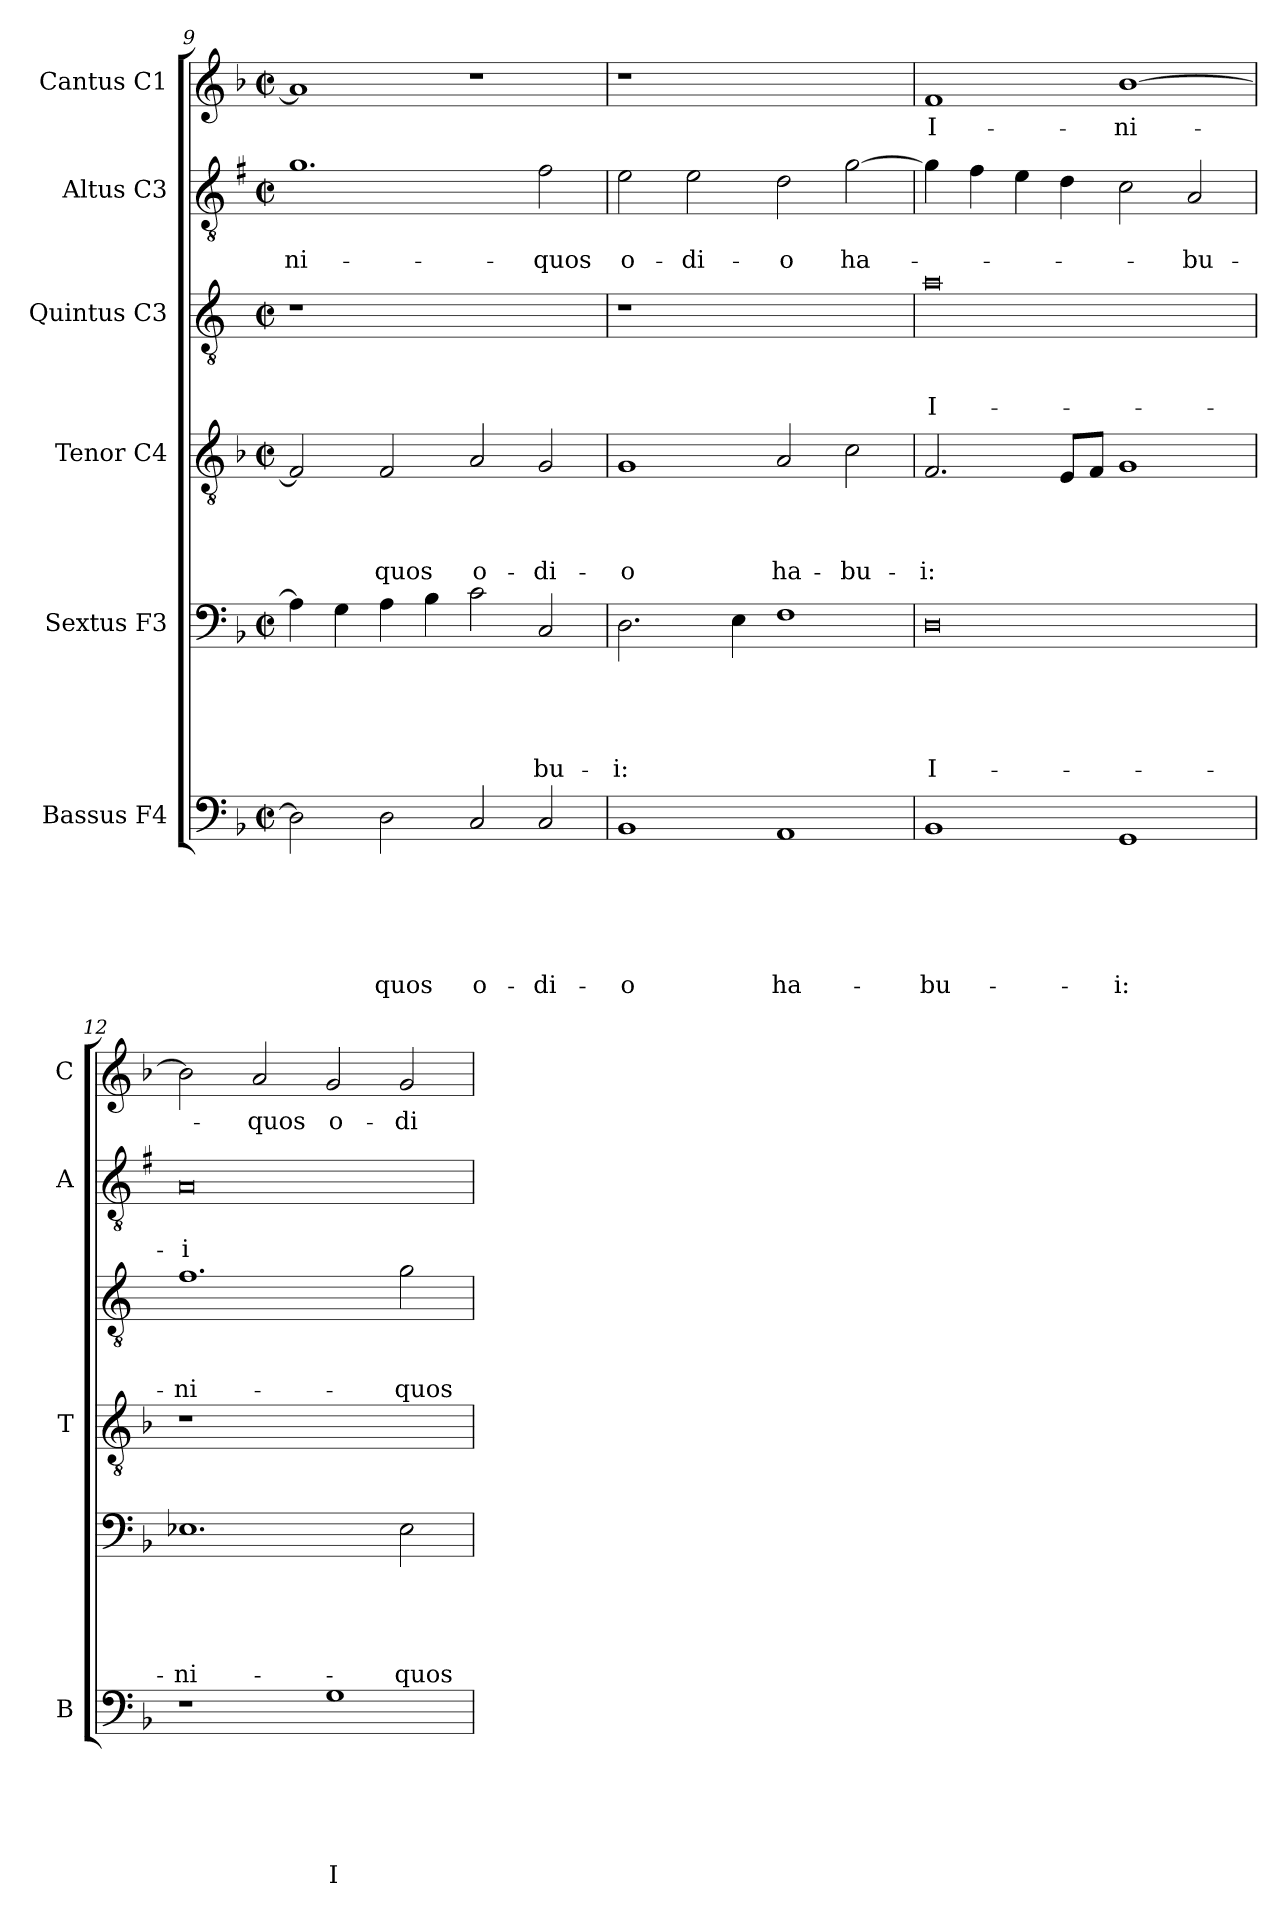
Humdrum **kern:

**kern	**text	**text	**text	**text	**text	**text	**kern	**text	**text	**text	**text	**text	**kern	**text	**text	**text	**text	**kern	**text	**text	**text	**kern	**text	**text	**kern	**text
*part6	*part6	*part6	*part6	*part6	*part6	*part6	*part5	*part5	*part5	*part5	*part5	*part5	*part4	*part4	*part4	*part4	*part4	*part3	*part3	*part3	*part3	*part2	*part2	*part2	*part1	*part1
*staff6	*staff6	*staff6	*staff6	*staff6	*staff6	*staff6	*staff5	*staff5	*staff5	*staff5	*staff5	*staff5	*staff4	*staff4	*staff4	*staff4	*staff4	*staff3	*staff3	*staff3	*staff3	*staff2	*staff2	*staff2	*staff1	*staff1
*I"Bassus F4	*	*	*	*	*	*	*I"Sextus F3	*	*	*	*	*	*I"Tenor C4	*	*	*	*	*I"Quintus C3	*	*	*	*I"Altus C3	*	*	*I"Cantus C1	*
*I'B	*	*	*	*	*	*	*	*	*	*	*	*	*I'T	*	*	*	*	*	*	*	*	*I'A	*	*	*I'C	*
*clefF4	*	*	*	*	*	*	*clefF4	*	*	*	*	*	*clefGv2	*	*	*	*	*clefGv2	*	*	*	*clefGv2	*	*	*clefG2	*
*	*	*	*	*	*	*	*	*	*	*	*	*	*	*	*	*	*	*ITrd4c7	*	*	*	*ITrd1c2	*	*	*	*
*k[b-]	*	*	*	*	*	*	*k[b-]	*	*	*	*	*	*k[b-]	*	*	*	*	*k[b-]	*	*	*	*k[b-]	*	*	*k[b-]	*
*F:	*	*	*	*	*	*	*F:	*	*	*	*	*	*F:	*	*	*	*	*F:	*	*	*	*F:	*	*	*F:	*
*M2/2	*	*	*	*	*	*	*M2/2	*	*	*	*	*	*M2/2	*	*	*	*	*M2/2	*	*	*	*M2/2	*	*	*M2/2	*
*met(c|)	*	*	*	*	*	*	*met(c|)	*	*	*	*	*	*met(c|)	*	*	*	*	*met(c|)	*	*	*	*met(c|)	*	*	*met(c|)	*
=9	=9	=9	=9	=9	=9	=9	=9	=9	=9	=9	=9	=9	=9	=9	=9	=9	=9	=9	=9	=9	=9	=9	=9	=9	=9	=9
!	!	!	!	!	!	!	!	!	!	!	!	!	!	!	!	!	!	!	!	!	!	!	!	!LO:LY:b	!	!
2D\]	.	.	.	.	.	.	4A\]	.	.	.	.	.	2F/]	.	.	.	.	1r	.	.	.	1.f	.	-ni-	1a]	.
.	.	.	.	.	.	.	4G\	.	.	.	.	.	.	.	.	.	.	.	.	.	.	.	.	.	.	.
!	!	!	!	!	!	!LO:LY:b	!	!	!	!	!	!	!	!	!	!	!LO:LY:b	!	!	!	!	!	!	!	!	!
2D\	.	.	.	.	.	-quos	4A\	.	.	.	.	.	2F/	.	.	.	-quos	.	.	.	.	.	.	.	.	.
.	.	.	.	.	.	.	4B-\	.	.	.	.	.	.	.	.	.	.	.	.	.	.	.	.	.	.	.
!	!	!	!	!	!	!LO:LY:b	!	!	!	!	!	!	!	!	!	!	!LO:LY:b	!	!	!	!	!	!	!	!	!
2C/	.	.	.	.	.	o-	2c\	.	.	.	.	.	2A/	.	.	.	o-	1ryy	.	.	.	.	.	.	1r	.
!	!	!	!	!	!	!LO:LY:b	!	!	!	!	!	!LO:LY:b	!	!	!	!	!LO:LY:b	!	!	!	!	!	!	!LO:LY:b	!	!
2C/	.	.	.	.	.	-di-	2C/	.	.	.	.	-bu-	2G/	.	.	.	-di-	.	.	.	.	2e\	.	-quos	.	.
=10	=10	=10	=10	=10	=10	=10	=10	=10	=10	=10	=10	=10	=10	=10	=10	=10	=10	=10	=10	=10	=10	=10	=10	=10	=10	=10
!	!	!	!	!	!	!LO:LY:b	!	!	!	!	!	!LO:LY:b	!	!	!	!	!LO:LY:b	!	!	!	!	!	!	!LO:LY:b	!	!
1BB-	.	.	.	.	.	-o	2.D\	.	.	.	.	-i:	1G	.	.	.	-o	1r	.	.	.	2d\	.	o-	1r	.
!	!	!	!	!	!	!	!	!	!	!	!	!	!	!	!	!	!	!	!	!	!	!	!	!LO:LY:b	!	!
.	.	.	.	.	.	.	.	.	.	.	.	.	.	.	.	.	.	.	.	.	.	2d\	.	-di-	.	.
.	.	.	.	.	.	.	4E\	.	.	.	.	.	.	.	.	.	.	.	.	.	.	.	.	.	.	.
!	!	!	!	!	!	!LO:LY:b	!	!	!	!	!	!	!	!	!	!	!LO:LY:b	!	!	!	!	!	!	!LO:LY:b	!	!
1AA	.	.	.	.	.	ha-	1F	.	.	.	.	.	2A/	.	.	.	ha-	1ryy	.	.	.	2c\	.	-o	1ryy	.
!	!	!	!	!	!	!	!	!	!	!	!	!	!	!	!	!	!LO:LY:b	!	!	!	!	!	!	!LO:LY:b	!	!
.	.	.	.	.	.	.	.	.	.	.	.	.	2c\	.	.	.	-bu-	.	.	.	.	[2f\	.	ha-	.	.
=11	=11	=11	=11	=11	=11	=11	=11	=11	=11	=11	=11	=11	=11	=11	=11	=11	=11	=11	=11	=11	=11	=11	=11	=11	=11	=11
!	!	!	!	!	!	!LO:LY:b	!	!	!	!	!	!LO:LY:b	!	!	!	!	!LO:LY:b	!	!	!	!LO:LY:b	!	!	!	!	!LO:LY:b
1BB-	.	.	.	.	.	-bu-	0D	.	.	.	.	I-	2.F/	.	.	.	-i:	0d	.	.	I-	4f\]	.	.	1f	I-
.	.	.	.	.	.	.	.	.	.	.	.	.	.	.	.	.	.	.	.	.	.	4e\	.	.	.	.
.	.	.	.	.	.	.	.	.	.	.	.	.	.	.	.	.	.	.	.	.	.	4d\	.	.	.	.
.	.	.	.	.	.	.	.	.	.	.	.	.	8E/L	.	.	.	.	.	.	.	.	4c\	.	.	.	.
.	.	.	.	.	.	.	.	.	.	.	.	.	8F/J	.	.	.	.	.	.	.	.	.	.	.	.	.
!	!	!	!	!	!	!LO:LY:b	!	!	!	!	!	!	!	!	!	!	!	!	!	!	!	!	!	!	!	!LO:LY:b
1GG	.	.	.	.	.	-i:	.	.	.	.	.	.	1G	.	.	.	.	.	.	.	.	2B-\	.	.	[1b-	-ni-
!	!	!	!	!	!	!	!	!	!	!	!	!	!	!	!	!	!	!	!	!	!	!	!	!LO:LY:b	!	!
.	.	.	.	.	.	.	.	.	.	.	.	.	.	.	.	.	.	.	.	.	.	2G/	.	-bu-	.	.
=12	=12	=12	=12	=12	=12	=12	=12	=12	=12	=12	=12	=12	=12	=12	=12	=12	=12	=12	=12	=12	=12	=12	=12	=12	=12	=12
!	!	!	!	!	!	!	!	!	!	!	!	!LO:LY:b	!	!	!	!	!	!	!	!	!LO:LY:b	!	!	!LO:LY:b	!	!
1r	.	.	.	.	.	.	1.E-X	.	.	.	.	-ni-	1r	.	.	.	.	1.B-	.	.	-ni-	0G	.	-i	2b-\]	.
!	!	!	!	!	!	!	!	!	!	!	!	!	!	!	!	!	!	!	!	!	!	!	!	!	!	!LO:LY:b
.	.	.	.	.	.	.	.	.	.	.	.	.	.	.	.	.	.	.	.	.	.	.	.	.	2a/	-quos
!	!	!	!	!	!	!LO:LY:b	!	!	!	!	!	!	!	!	!	!	!	!	!	!	!	!	!	!	!	!LO:LY:b
1G	.	.	.	.	.	I-	.	.	.	.	.	.	1ryy	.	.	.	.	.	.	.	.	.	.	.	2g/	o-
!	!	!	!	!	!	!	!	!	!	!	!	!LO:LY:b	!	!	!	!	!	!	!	!	!LO:LY:b	!	!	!	!	!LO:LY:b
.	.	.	.	.	.	.	2E-\	.	.	.	.	-quos	.	.	.	.	.	2c\	.	.	-quos	.	.	.	2g/	-di-
=	=	=	=	=	=	=	=	=	=	=	=	=	=	=	=	=	=	=	=	=	=	=	=	=	=	=
*-	*-	*-	*-	*-	*-	*-	*-	*-	*-	*-	*-	*-	*-	*-	*-	*-	*-	*-	*-	*-	*-	*-	*-	*-	*-	*-
